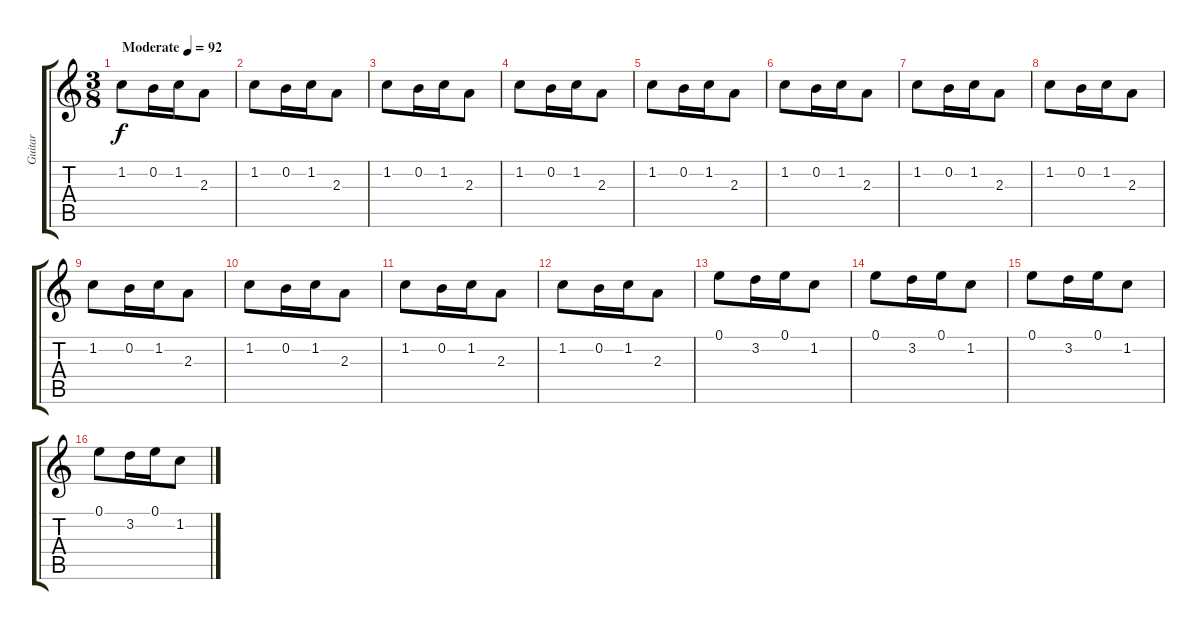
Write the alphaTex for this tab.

\track ("Guitar" "Guitar") {instrument overdrivenguitar}
\staff {score tabs}
\tuning (E4 B3 G3 D3 A2 E2) {hide}
\ts (3 8)
\tempo (92 "Moderate")
\clef g2
\ks c
1.2.8{dy f instrument overdrivenguitar} 0.2.16 1.2.16 2.3.8 |
1.2.8 0.2.16 1.2.16 2.3.8 |
1.2.8 0.2.16 1.2.16 2.3.8 |
1.2.8 0.2.16 1.2.16 2.3.8 |
1.2.8 0.2.16 1.2.16 2.3.8 |
1.2.8 0.2.16 1.2.16 2.3.8 |
1.2.8 0.2.16 1.2.16 2.3.8 |
1.2.8 0.2.16 1.2.16 2.3.8 |
1.2.8 0.2.16 1.2.16 2.3.8 |
1.2.8 0.2.16 1.2.16 2.3.8 |
1.2.8 0.2.16 1.2.16 2.3.8 |
1.2.8 0.2.16 1.2.16 2.3.8 |
0.1.8 3.2.16 0.1.16 1.2.8 |
0.1.8 3.2.16 0.1.16 1.2.8 |
0.1.8 3.2.16 0.1.16 1.2.8 |
0.1.8 3.2.16 0.1.16 1.2.8
